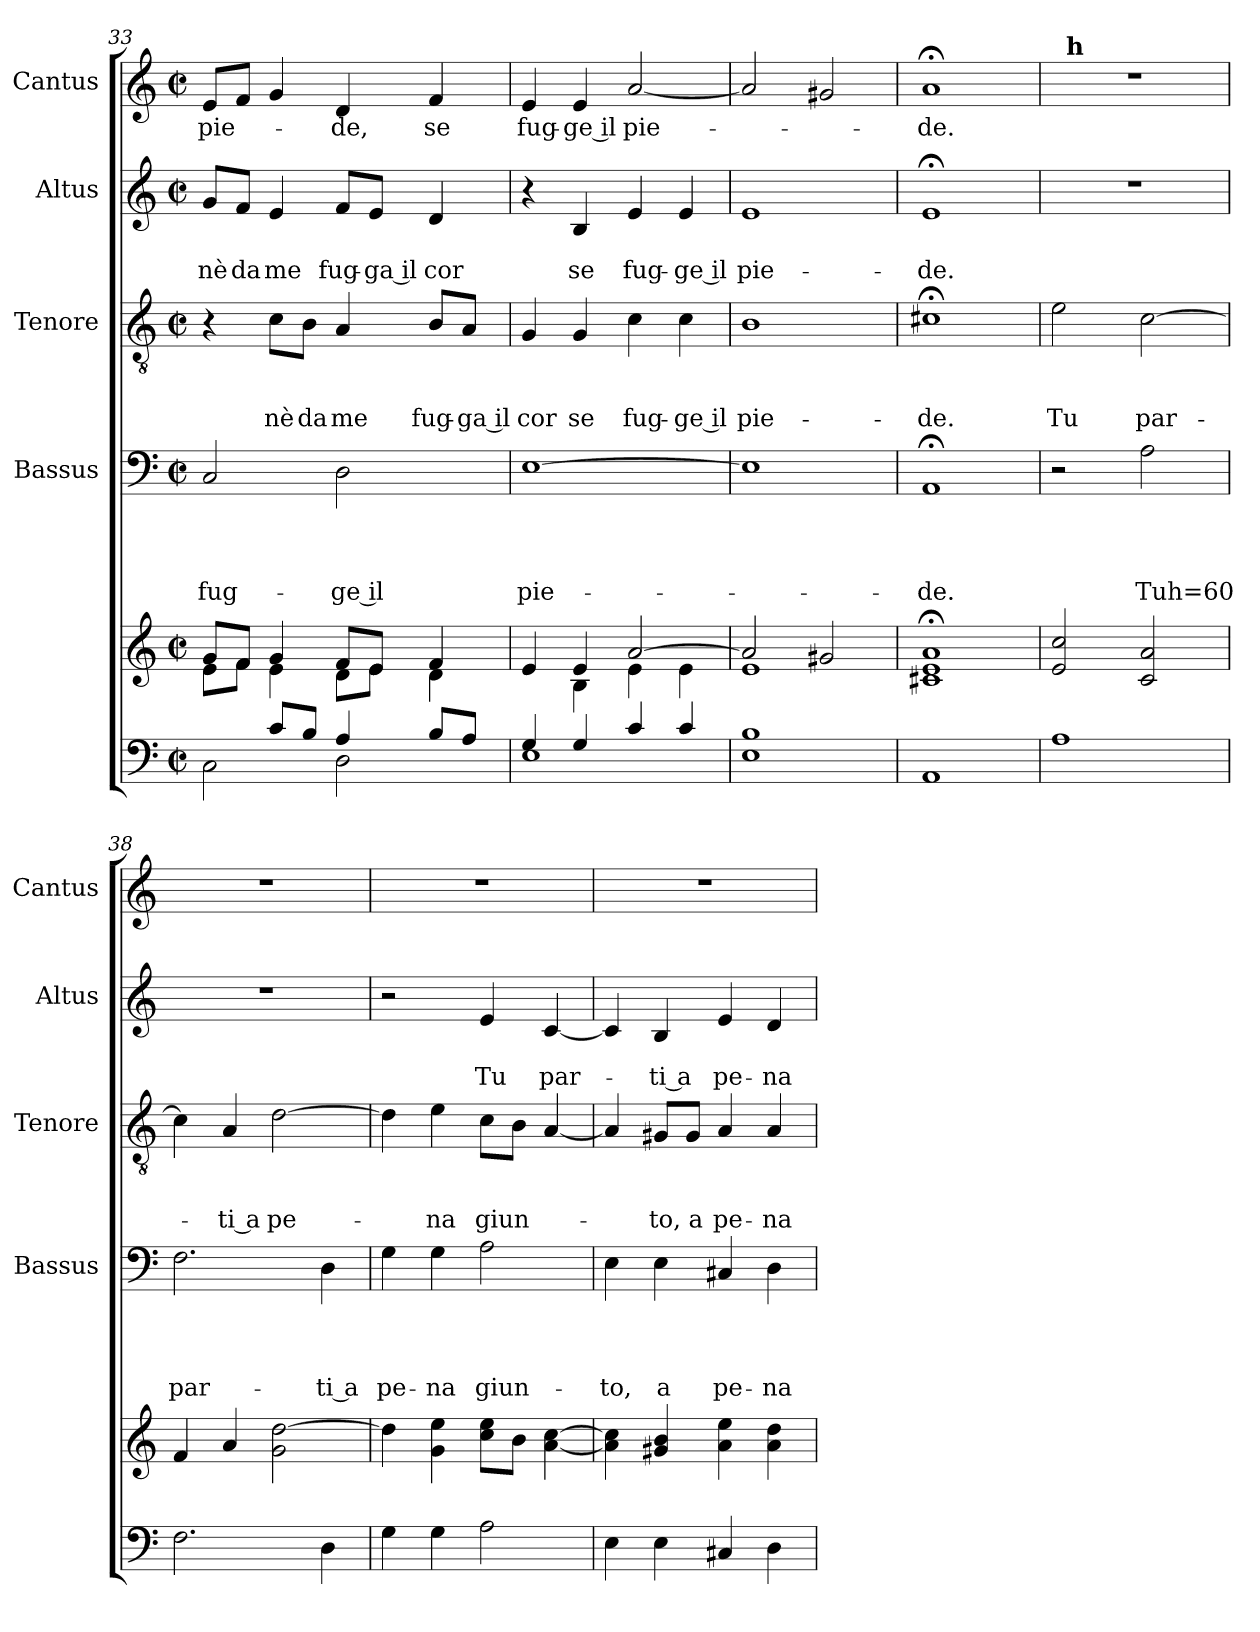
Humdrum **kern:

**kern	**kern	**kern	**text	**text	**text	**text	**kern	**text	**text	**text	**kern	**text	**text	**kern	**text
*part5	*part5	*part4	*part4	*part4	*part4	*part4	*part3	*part3	*part3	*part3	*part2	*part2	*part2	*part1	*part1
*staff6	*staff5	*staff4	*staff4	*staff4	*staff4	*staff4	*staff3	*staff3	*staff3	*staff3	*staff2	*staff2	*staff2	*staff1	*staff1
*	*	*I"Bassus	*	*	*	*	*I"Tenore	*	*	*	*I"Altus	*	*	*I"Cantus	*
*	*	*I'Bassus	*	*	*	*	*I'Tenore	*	*	*	*I'Altus	*	*	*I'Cantus	*
!!LO:PB:g=z
*clefF4	*clefG2	*clefF4	*	*	*	*	*clefGv2	*	*	*	*clefG2	*	*	*clefG2	*
*k[]	*k[]	*k[]	*	*	*	*	*k[]	*	*	*	*k[]	*	*	*k[]	*
*C:	*C:	*C:	*	*	*	*	*C:	*	*	*	*C:	*	*	*C:	*
*M2/2	*M2/2	*M2/2	*	*	*	*	*M2/2	*	*	*	*M2/2	*	*	*M2/2	*
*met(c|)	*met(c|)	*met(c|)	*	*	*	*	*met(c|)	*	*	*	*met(c|)	*	*	*met(c|)	*
=33	=33	=33	=33	=33	=33	=33	=33	=33	=33	=33	=33	=33	=33	=33	=33
*^	*^	*	*	*	*	*	*	*	*	*	*	*	*	*	*
!	!	!	!	!	!	!	!	!LO:LY:b	!	!	!	!	!	!	!LO:LY:b	!	!LO:LY:b
2C\	4ryy	8g/L	8e\L	2C/	.	.	.	fug-	4r	.	.	.	8g/L	.	nè	8e/L	pie-
!	!	!	!	!	!	!	!	!	!	!	!	!	!	!	!LO:LY:b	!	!
.	.	8f/J	8f\J	.	.	.	.	.	.	.	.	.	8f/J	.	da	8f/J	.
!	!	!	!	!	!	!	!	!	!	!	!	!LO:LY:b	!	!	!LO:LY:b	!	!
.	8c/L	4g/	4e\	.	.	.	.	.	8c\L	.	.	nè	4e/	.	me	4g/	.
!	!	!	!	!	!	!	!	!	!	!	!	!LO:LY:b	!	!	!	!	!
.	8B/J	.	.	.	.	.	.	.	8B\J	.	.	da	.	.	.	.	.
!	!	!	!	!	!	!	!	!LO:LY:b:rj	!	!	!	!LO:LY:b	!	!	!LO:LY:b	!	!LO:LY:b
4A/	2D\	8d\L	8f/L	2D\	.	.	.	-ge il	4A/	.	.	me	8f/L	.	fug-	4d/	-de,
!	!	!	!	!	!	!	!	!	!	!	!	!	!	!	!LO:LY:b:rj	!	!
.	.	8e\J	8e/J	.	.	.	.	.	.	.	.	.	8e/J	.	-ga il	.	.
!	!	!	!	!	!	!	!	!	!	!	!	!LO:LY:b	!	!	!LO:LY:b	!	!LO:LY:b
8B/L	.	4d\	4f/	.	.	.	.	.	8B/L	.	.	fug-	4d/	.	cor	4f/	se
!	!	!	!	!	!	!	!	!	!	!	!	!LO:LY:b:rj	!	!	!	!	!
8A/J	.	.	.	.	.	.	.	.	8A/J	.	.	-ga il	.	.	.	.	.
=34	=34	=34	=34	=34	=34	=34	=34	=34	=34	=34	=34	=34	=34	=34	=34	=34	=34
!	!	!	!	!	!	!	!	!LO:LY:b	!	!	!	!LO:LY:b	!	!	!	!	!LO:LY:b
4G/	1E	4e/	4ryy	[>1E	.	.	.	pie-	4G/	.	.	cor	4r	.	.	4e/	fug-
!	!	!	!	!	!	!	!	!	!	!	!	!LO:LY:b	!	!	!LO:LY:b	!	!LO:LY:b:rj
4G/	.	4e/	4B\	.	.	.	.	.	4G/	.	.	se	4B/	.	se	4e/	-ge il
!	!	!	!	!	!	!	!	!	!	!	!	!LO:LY:b	!	!	!LO:LY:b	!	!LO:LY:b
4c/	.	[>2a/	4e\	.	.	.	.	.	4c\	.	.	fug-	4e/	.	fug-	[<2a/	pie-
!	!	!	!	!	!	!	!	!	!	!	!	!LO:LY:b:rj	!	!	!LO:LY:b:rj	!	!
4c/	.	.	4e\	.	.	.	.	.	4c\	.	.	-ge il	4e/	.	-ge il	.	.
*v	*v	*	*	*	*	*	*	*	*	*	*	*	*	*	*	*	*
=35	=35	=35	=35	=35	=35	=35	=35	=35	=35	=35	=35	=35	=35	=35	=35	=35
!	!	!	!	!	!	!	!	!	!	!	!LO:LY:b	!	!	!LO:LY:b	!	!
1E 1B	2a/]	1e	1E]	.	.	.	.	1B	.	.	pie-	1e	.	pie-	2a/]	.
.	2g#X/	.	.	.	.	.	.	.	.	.	.	.	.	.	2g#X/	.
*	*v	*v	*	*	*	*	*	*	*	*	*	*	*	*	*	*
=36	=36	=36	=36	=36	=36	=36	=36	=36	=36	=36	=36	=36	=36	=36	=36
!	!	!	!	!	!	!LO:LY:b	!	!	!	!LO:LY:b	!	!	!LO:LY:b	!	!LO:LY:b
1AA	1c#X; 1e; 1a;	1AA;	.	.	.	-de.	1c#X;<	.	.	-de.	1e;	.	-de.	1a;	-de.
!!LO:PB:g=z
=37!	=37!	=37!	=37!	=37!	=37!	=37!	=37!	=37!	=37!	=37!	=37!	=37!	=37!	=37!	=37!
!	!	!	!	!	!	!	!	!	!	!LO:LY:b	!	!	!	!	!
*	*	*	*	*	*	*	*	*	*	*	*	*	*	*^	*
1A	2e/ 2cc/	2r	.	.	.	.	2e\	.	.	Tu	1r	.	.	1r	32ryy	.
*	*	*	*	*	*	*	*	*	*	*	*	*	*	*MM60	*	*
!	!	!	!	!	!	!	!	!	!	!	!	!	!	!	!LO:TX:a:B:t=h	!
.	.	.	.	.	.	.	.	.	.	.	.	.	.	.	2ryy	.
!	!	!	!	!	!	!LO:LY:b	!	!	!	!LO:LY:b	!	!	!	!	!	!
.	2c/ 2a/	2A\	.	.	.	Tuh=60	[>2c\	.	.	par-	.	.	.	.	.	.
.	.	.	.	.	.	.	.	.	.	.	.	.	.	.	4...ryy	.
=38	=38	=38	=38	=38	=38	=38	=38	=38	=38	=38	=38	=38	=38	=38	=38	=38
!	!	!	!	!	!	!LO:LY:b	!	!	!	!	!	!	!	!	!	!
*	*	*	*	*	*	*	*	*	*	*	*	*	*	*v	*v	*
2.F\	4f/	2.F\	.	.	.	par-	4c\]	.	.	.	1r	.	.	1r	.
!	!	!	!	!	!	!	!	!	!	!LO:LY:b:rj	!	!	!	!	!
.	4a/	.	.	.	.	.	4A/	.	.	-ti a	.	.	.	.	.
!	!	!	!	!	!	!	!	!	!	!LO:LY:b	!	!	!	!	!
.	2g\ [>2dd\	.	.	.	.	.	[>2d\	.	.	pe-	.	.	.	.	.
!	!	!	!	!	!	!LO:LY:b:rj	!	!	!	!	!	!	!	!	!
4D\	.	4D\	.	.	.	-ti a	.	.	.	.	.	.	.	.	.
=39	=39	=39	=39	=39	=39	=39	=39	=39	=39	=39	=39	=39	=39	=39	=39
!	!	!	!	!	!	!LO:LY:b	!	!	!	!	!	!	!	!	!
4G\	4dd\]	4G\	.	.	.	pe-	4d\]	.	.	.	2r	.	.	1r	.
!	!	!	!	!	!	!LO:LY:b	!	!	!	!LO:LY:b	!	!	!	!	!
4G\	4g\ 4ee\	4G\	.	.	.	-na	4e\	.	.	-na	.	.	.	.	.
!	!	!	!	!	!	!LO:LY:b	!	!	!	!LO:LY:b	!	!	!LO:LY:b	!	!
2A\	8cc\ 8ee\L	2A\	.	.	.	giun-	8c\L	.	.	giun-	4e/	.	Tu	.	.
.	8b\J	.	.	.	.	.	8B\J	.	.	.	.	.	.	.	.
!	!	!	!	!	!	!	!	!	!	!	!	!	!LO:LY:b	!	!
.	[<4a\ [>4cc\	.	.	.	.	.	[<4A/	.	.	.	[<4c/	.	par-	.	.
=40	=40	=40	=40	=40	=40	=40	=40	=40	=40	=40	=40	=40	=40	=40	=40
!	!	!	!	!	!	!LO:LY:b	!	!	!	!	!	!	!	!	!
4E\	4a\] 4cc\]	4E\	.	.	.	-to,	4A/]	.	.	.	4c/]	.	.	1r	.
!	!	!	!	!	!	!LO:LY:b	!	!	!	!LO:LY:b	!	!	!LO:LY:b:rj	!	!
4E\	4g#X/ 4b/	4E\	.	.	.	a	8G#X/L	.	.	-to,	4B/	.	-ti a	.	.
!	!	!	!	!	!	!	!	!	!	!LO:LY:b	!	!	!	!	!
.	.	.	.	.	.	.	8G#/J	.	.	a	.	.	.	.	.
!	!	!	!	!	!	!LO:LY:b	!	!	!	!LO:LY:b	!	!	!LO:LY:b	!	!
4C#X/	4a\ 4ee\	4C#X/	.	.	.	pe-	4A/	.	.	pe-	4e/	.	pe-	.	.
!	!	!	!	!	!	!LO:LY:b	!	!	!	!LO:LY:b	!	!	!LO:LY:b	!	!
4D\	4a\ 4dd\	4D\	.	.	.	-na	4A/	.	.	-na	4d/	.	-na	.	.
=	=	=	=	=	=	=	=	=	=	=	=	=	=	=	=
*-	*-	*-	*-	*-	*-	*-	*-	*-	*-	*-	*-	*-	*-	*-	*-
